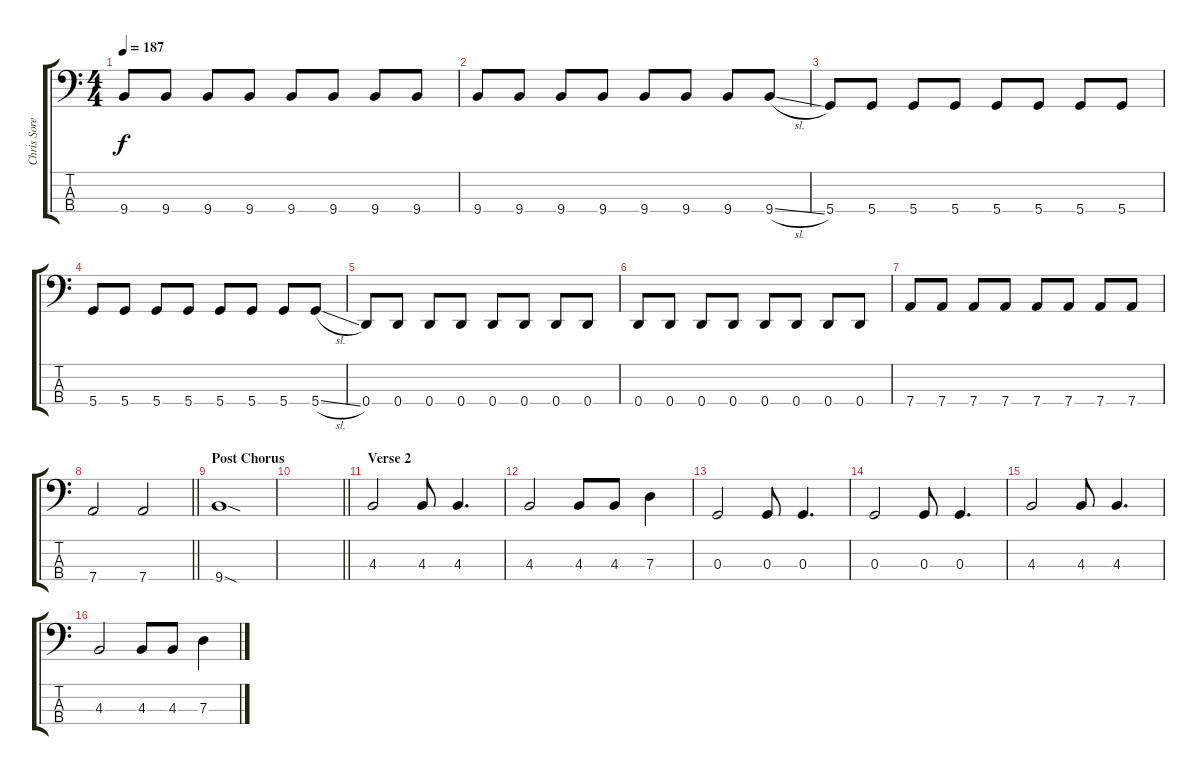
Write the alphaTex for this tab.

\track ("Chris Sorenson" "Chris Sore") {instrument electricbassfinger}
\staff {score tabs}
\tuning (F2 C2 G1 D1) {hide}
\ts (4 4)
\tempo 187
\clef f4
\ks c
9.4.8{dy f} 9.4.8 9.4.8 9.4.8 9.4.8 9.4.8 9.4.8 9.4.8 |
9.4.8 9.4.8 9.4.8 9.4.8 9.4.8 9.4.8 9.4.8 9.4{sl}.8 |
5.4.8 5.4.8 5.4.8 5.4.8 5.4.8 5.4.8 5.4.8 5.4.8 |
5.4.8 5.4.8 5.4.8 5.4.8 5.4.8 5.4.8 5.4.8 5.4{sl}.8 |
0.4.8 0.4.8 0.4.8 0.4.8 0.4.8 0.4.8 0.4.8 0.4.8 |
0.4.8 0.4.8 0.4.8 0.4.8 0.4.8 0.4.8 0.4.8 0.4.8 |
7.4.8 7.4.8 7.4.8 7.4.8 7.4.8 7.4.8 7.4.8 7.4.8 |
\barLineRight lightlight
7.4.2 7.4.2 |
\section ("" "Post Chorus")
9.4{sod}.1 |
\barLineRight lightlight
|
\section ("" "Verse 2")
4.3.2 4.3.8 4.3.4{d} |
4.3.2 4.3.8 4.3.8 7.3.4 |
0.3.2 0.3.8 0.3.4{d} |
0.3.2 0.3.8 0.3.4{d} |
4.3.2 4.3.8 4.3.4{d} |
4.3.2 4.3.8 4.3.8 7.3.4
